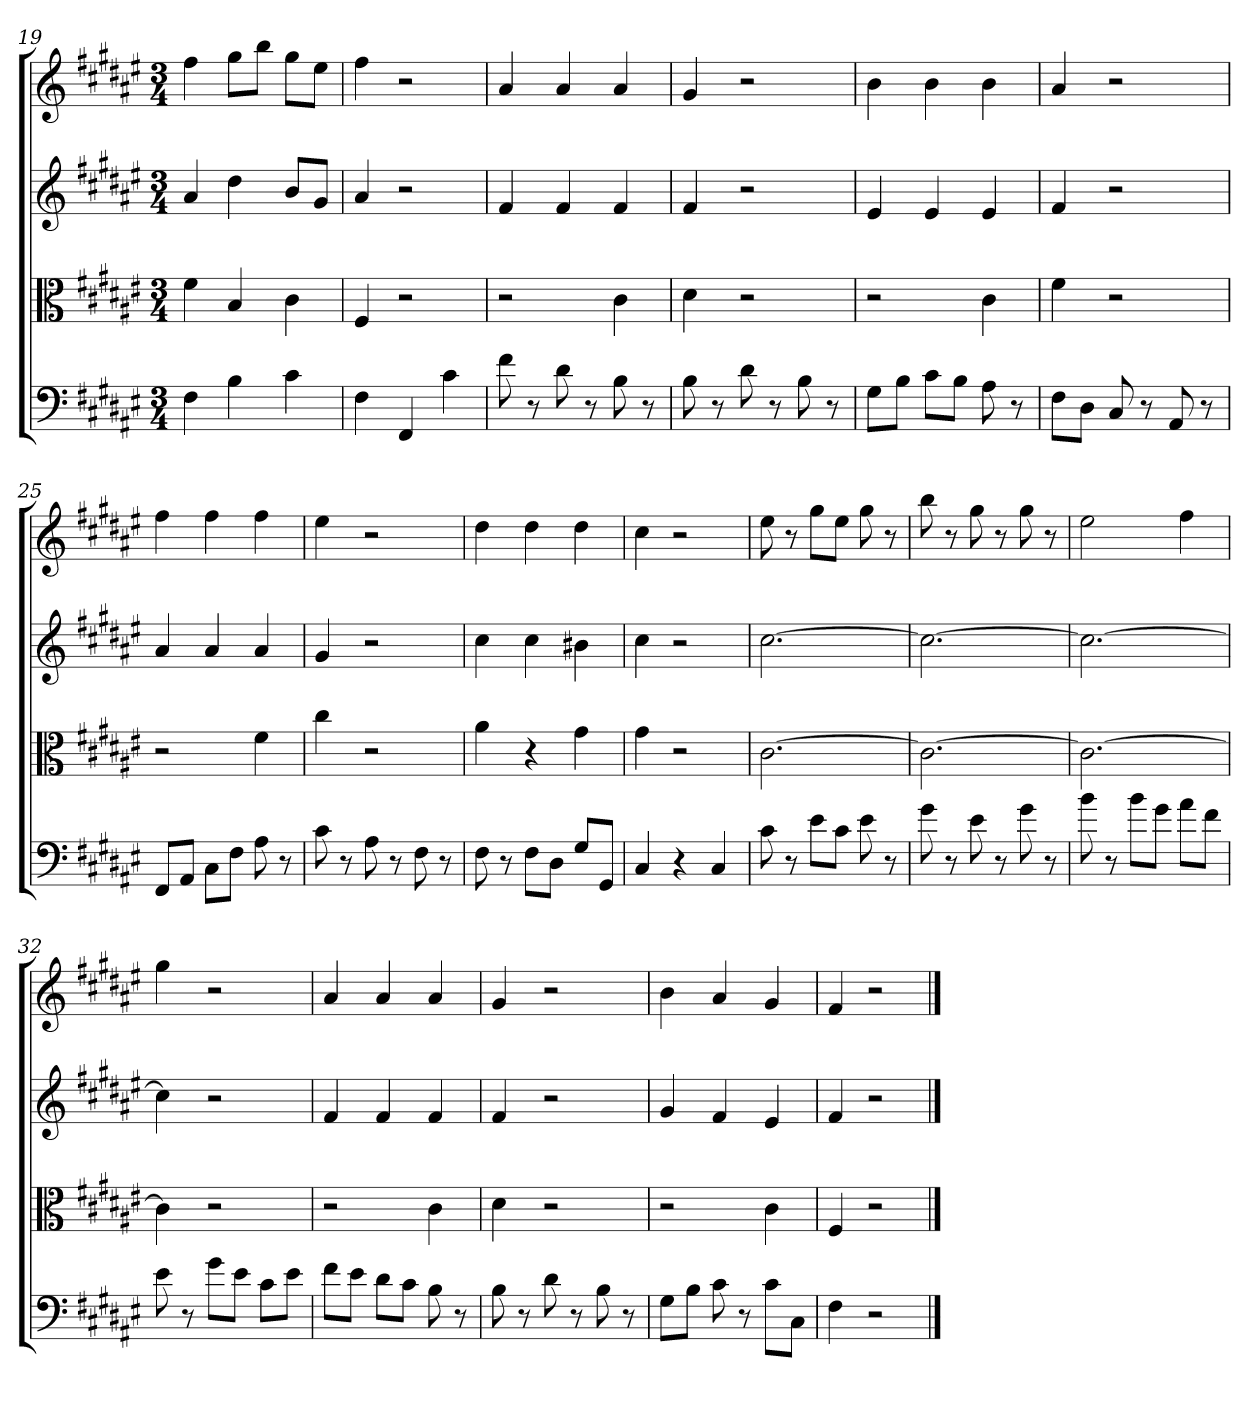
**kern	**kern	**kern	**kern
*part4	*part3	*part2	*part1
*staff4	*staff3	*staff2	*staff1
*clefF4	*clefC3	*clefG2	*clefG2
*k[f#c#g#d#a#e#]	*k[f#c#g#d#a#e#]	*k[f#c#g#d#a#e#]	*k[f#c#g#d#a#e#]
*F#:	*F#:	*F#:	*F#:
*M3/4	*M3/4	*M3/4	*M3/4
=19	=19	=19	=19
4F#	4f#	4a#	4ff#
4B	4B	4dd#	8gg#\L
.	.	.	8bb\J
4c#	4c#	8b/L	8gg#\L
.	.	8g#/J	8ee#\J
=20	=20	=20	=20
4F#	4F#	4a#	4ff#
4FF#	2r	2r	2r
4c#	.	.	.
=21	=21	=21	=21
8f#	2r	4f#	4a#
8r	.	.	.
8d#	.	4f#	4a#
8r	.	.	.
8B	4c#	4f#	4a#
8r	.	.	.
=22	=22	=22	=22
8B	4d#	4f#	4g#
8r	.	.	.
8d#	2r	2r	2r
8r	.	.	.
8B	.	.	.
8r	.	.	.
=23	=23	=23	=23
8G#\L	2r	4e#	4b
8B\J	.	.	.
8c#\L	.	4e#	4b
8B\J	.	.	.
8A#	4c#	4e#	4b
8r	.	.	.
=24	=24	=24	=24
8F#\L	4f#	4f#	4a#
8D#\J	.	.	.
8C#	2r	2r	2r
8r	.	.	.
8AA#	.	.	.
8r	.	.	.
=25	=25	=25	=25
8FF#/L	2r	4a#	4ff#
8AA#/J	.	.	.
8C#\L	.	4a#	4ff#
8F#\J	.	.	.
8A#	4f#	4a#	4ff#
8r	.	.	.
=26	=26	=26	=26
8c#	4cc#	4g#	4ee#
8r	.	.	.
8A#	2r	2r	2r
8r	.	.	.
8F#	.	.	.
8r	.	.	.
=27	=27	=27	=27
8F#	4a#	4cc#	4dd#
8r	.	.	.
8F#\L	4r	4cc#	4dd#
8D#\J	.	.	.
8G#/L	4g#	4b#X	4dd#
8GG#/J	.	.	.
=28	=28	=28	=28
4C#	4g#	4cc#	4cc#
4r	2r	2r	2r
4C#	.	.	.
=29	=29	=29	=29
8c#	[2.c#	[2.cc#	8ee#
8r	.	.	8r
8e#\L	.	.	8gg#\L
8c#\J	.	.	8ee#\J
8e#	.	.	8gg#
8r	.	.	8r
=30	=30	=30	=30
8g#	2.c#_	2.cc#_	8bb
8r	.	.	8r
8e#	.	.	8gg#
8r	.	.	8r
8g#	.	.	8gg#
8r	.	.	8r
=31	=31	=31	=31
8b	2.c#_	2.cc#_	2ee#
8r	.	.	.
8b\L	.	.	.
8g#\J	.	.	.
8a#\L	.	.	4ff#
8f#\J	.	.	.
=32	=32	=32	=32
8e#	4c#]	4cc#]	4gg#
8r	.	.	.
8g#\L	2r	2r	2r
8e#\J	.	.	.
8c#\L	.	.	.
8e#\J	.	.	.
=33	=33	=33	=33
8f#\L	2r	4f#	4a#
8e#\J	.	.	.
8d#\L	.	4f#	4a#
8c#\J	.	.	.
8B	4c#	4f#	4a#
8r	.	.	.
=34	=34	=34	=34
8B	4d#	4f#	4g#
8r	.	.	.
8d#	2r	2r	2r
8r	.	.	.
8B	.	.	.
8r	.	.	.
=35	=35	=35	=35
8G#\L	2r	4g#	4b
8B\J	.	.	.
8c#	.	4f#	4a#
8r	.	.	.
8c#\L	4c#	4e#	4g#
8C#\J	.	.	.
=36	=36	=36	=36
4F#	4F#	4f#	4f#
2r	2r	2r	2r
==	==	==	==
*-	*-	*-	*-
